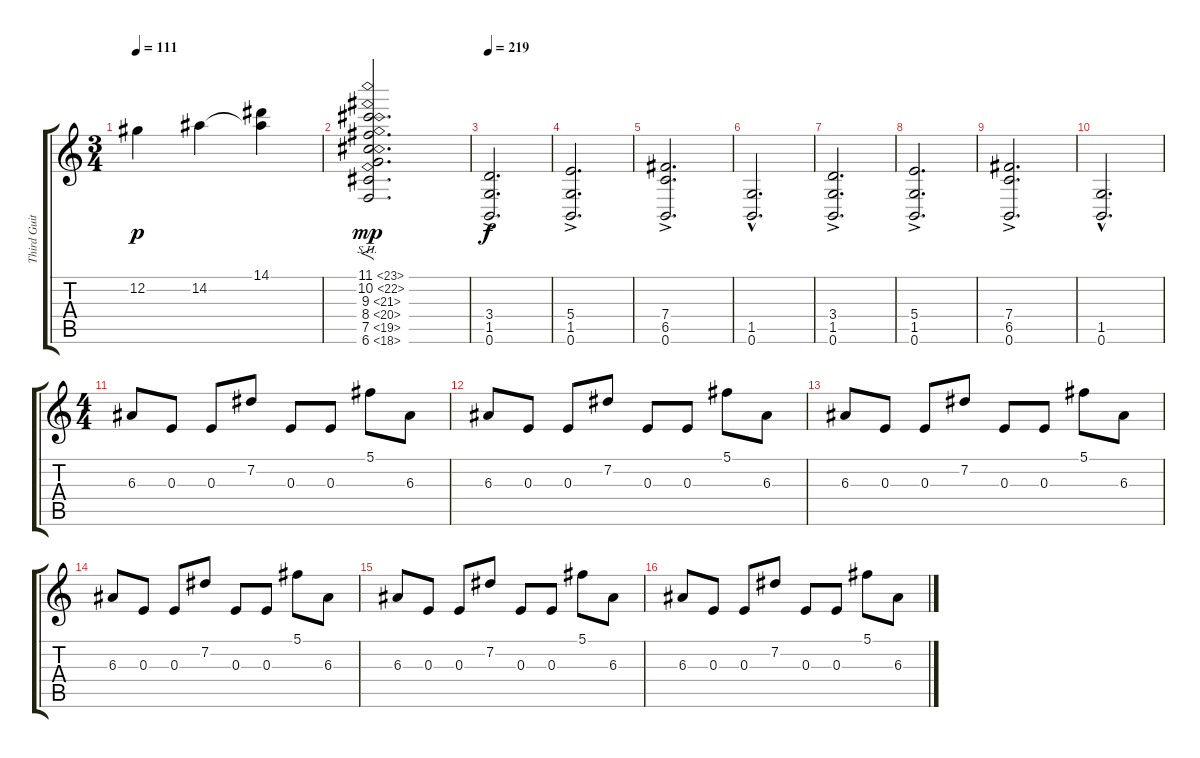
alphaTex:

\track ("Third Guitar" "Third Guit") {instrument overdrivenguitar}
\staff {score tabs}
\tuning (Db4 Ab3 E3 B2 Gb2 B1) {hide}
\ts (3 4)
\tempo 111
\clef g2
\ks c
12.2.4{dy p} 14.2.4 (14.1 14.2{t}).4 |
(11.1{sh 12} 10.2{sh 12} 9.3{sh 12} 8.4{sh 12} 7.5{sh 12} 6.6{sh 12}).2{f d dy mp} |
\tempo 219
(3.4{ac} 1.5 0.6).2{d dy f} |
(5.4{ac} 1.5 0.6).2{d} |
(7.4{ac} 6.5 0.6).2{d} |
(1.5{hac} 0.6{hac}).2{d} |
(3.4{ac} 1.5 0.6).2{d} |
(5.4{ac} 1.5 0.6).2{d} |
(7.4{ac} 6.5 0.6).2{d} |
(1.5{hac} 0.6{hac}).2{d} |
\ts (4 4)
6.3.8 0.3.8 0.3.8 7.2.8 0.3.8 0.3.8 5.1.8 6.3.8 |
6.3.8 0.3.8 0.3.8 7.2.8 0.3.8 0.3.8 5.1.8 6.3.8 |
6.3.8 0.3.8 0.3.8 7.2.8 0.3.8 0.3.8 5.1.8 6.3.8 |
6.3.8 0.3.8 0.3.8 7.2.8 0.3.8 0.3.8 5.1.8 6.3.8 |
6.3.8 0.3.8 0.3.8 7.2.8 0.3.8 0.3.8 5.1.8 6.3.8 |
6.3.8 0.3.8 0.3.8 7.2.8 0.3.8 0.3.8 5.1.8 6.3.8
